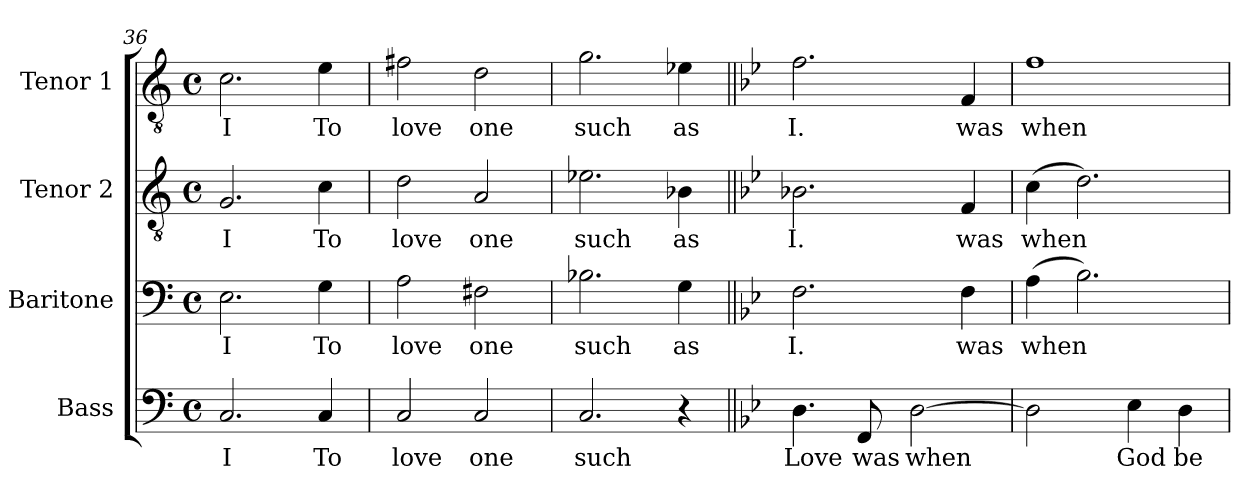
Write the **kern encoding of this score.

**kern	**text	**kern	**text	**kern	**text	**kern	**text
*part4	*part4	*part3	*part3	*part2	*part2	*part1	*part1
*staff4	*staff4	*staff3	*staff3	*staff2	*staff2	*staff1	*staff1
*I"Bass	*	*I"Baritone	*	*I"Tenor 2	*	*I"Tenor 1	*
*I'B.	*	*I'Bar.	*	*I'T. 2	*	*I'T. 1	*
*clefF4	*	*clefF4	*	*clefGv2	*	*clefGv2	*
*	*	*	*	*ITrd7c12	*	*ITrd7c12	*
*k[]	*	*k[]	*	*k[]	*	*k[]	*
*C:	*	*C:	*	*C:	*	*C:	*
*M4/4	*	*M4/4	*	*M4/4	*	*M4/4	*
*met(c)	*	*met(c)	*	*met(c)	*	*met(c)	*
=36	=36	=36	=36	=36	=36	=36	=36
!	!LO:LY:b:color=#000000	!	!	!	!	!	!
!	!	!	!LO:LY:b:color=#000000	!	!	!	!
!	!	!	!	!	!LO:LY:b:color=#000000	!	!
!	!	!	!	!	!	!	!LO:LY:b:color=#000000
2.Ci/	I	2.Ei\	I	2.GGi/	I	2.Ci\	I
!	!LO:LY:b:color=#000000	!	!	!	!	!	!
!	!	!	!LO:LY:b:color=#000000	!	!	!	!
!	!	!	!	!	!LO:LY:b:color=#000000	!	!
!	!	!	!	!	!	!	!LO:LY:b:color=#000000
4Ci/	To	4Gi\	To	4Ci\	To	4Ei\	To
=37	=37	=37	=37	=37	=37	=37	=37
!	!LO:LY:b:color=#000000	!	!	!	!	!	!
!	!	!	!LO:LY:b:color=#000000	!	!	!	!
!	!	!	!	!	!LO:LY:b:color=#000000	!	!
!	!	!	!	!	!	!	!LO:LY:b:color=#000000
2Ci/	love	2Ai\	love	2Di\	love	2F#Xi\	love
!	!LO:LY:b:color=#000000	!	!	!	!	!	!
!	!	!	!LO:LY:b:color=#000000	!	!	!	!
!	!	!	!	!	!LO:LY:b:color=#000000	!	!
!	!	!	!	!	!	!	!LO:LY:b:color=#000000
2Ci/	one	2F#Xi\	one	2AAi/	one	2Di\	one
=38	=38	=38	=38	=38	=38	=38	=38
!	!LO:LY:b:color=#000000	!	!	!	!	!	!
!	!	!	!LO:LY:b:color=#000000	!	!	!	!
!	!	!	!	!	!LO:LY:b:color=#000000	!	!
!	!	!	!	!	!	!	!LO:LY:b:color=#000000
2.Ci/	such	2.B-Xi\	such	2.E-Xi\	such	2.Gi\	such
!	!	!	!LO:LY:b:color=#000000	!	!	!	!
!	!	!	!	!	!LO:LY:b:color=#000000	!	!
!	!	!	!	!	!	!	!LO:LY:b:color=#000000
4r	.	4Gi\	as	4BB-Xi\	as	4E-Xi\	as
!!LO:LB:g=z
=39||	=39||	=39||	=39||	=39||	=39||	=39||	=39||
*k[b-e-]	*	*k[b-e-]	*	*k[b-e-]	*	*k[b-e-]	*
*B-:	*	*B-:	*	*B-:	*	*B-:	*
!	!LO:LY:b:color=#000000	!	!	!	!	!	!
!	!	!	!LO:LY:b:color=#000000	!	!	!	!
!	!	!	!	!	!LO:LY:b:color=#000000	!	!
!	!	!	!	!	!	!	!LO:LY:b:color=#000000
4.Di\	Love	2.Fi\	I.	2.BB-Xi\	I.	2.Fi\	I.
!	!LO:LY:b:color=#000000	!	!	!	!	!	!
8FFi/	was	.	.	.	.	.	.
!	!LO:LY:b:color=#000000	!	!	!	!	!	!
[>2Di\	when	.	.	.	.	.	.
!	!	!	!LO:LY:b:color=#000000	!	!	!	!
!	!	!	!	!	!LO:LY:b:color=#000000	!	!
!	!	!	!	!	!	!	!LO:LY:b:color=#000000
.	.	4Fi\	was	4FFi/	was	4FFi/	was
=40	=40	=40	=40	=40	=40	=40	=40
!	!	!	!LO:LY:b:color=#000000	!	!	!	!
!	!	!	!	!	!LO:LY:b:color=#000000	!	!
!	!	!	!	!	!	!	!LO:LY:b:color=#000000
2Di\]	.	(4Ai\	when	(4Ci\	when	1Fi	when
.	.	2.B-i\)	.	2.Di\)	.	.	.
!	!LO:LY:b:color=#000000	!	!	!	!	!	!
4E-i\	God	.	.	.	.	.	.
!	!LO:LY:b:color=#000000	!	!	!	!	!	!
4Di\	be-	.	.	.	.	.	.
=	=	=	=	=	=	=	=
*-	*-	*-	*-	*-	*-	*-	*-
